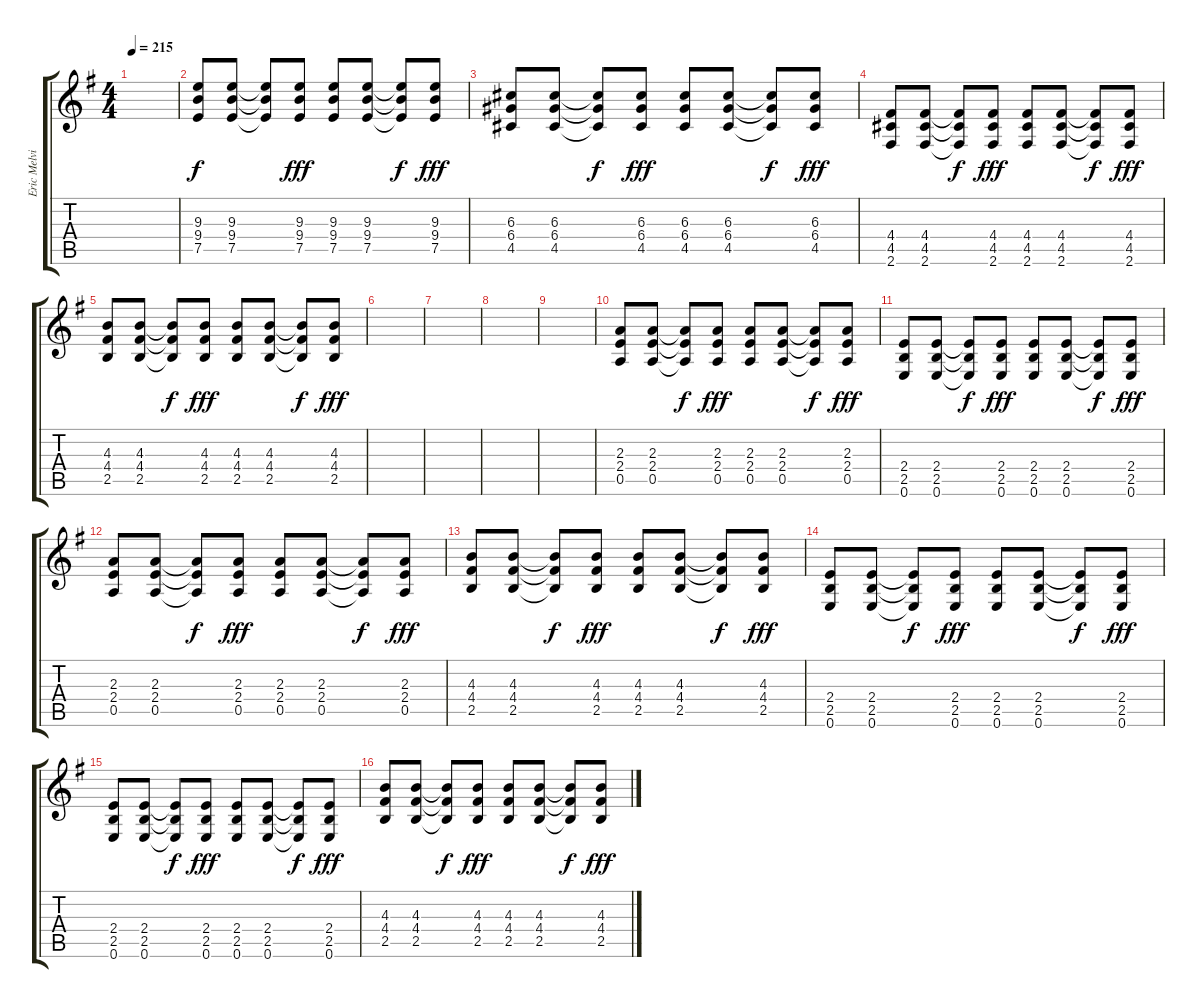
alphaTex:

\track ("Eric Melvin" "Eric Melvi") {instrument overdrivenguitar}
\staff {score tabs}
\tuning (E4 B3 G3 D3 A2 E2) {hide}
\ts (4 4)
\tempo 215
\clef g2
\ks eminor
|
(9.3 9.4 7.5).8 (9.3 9.4 7.5).8 (9.3{t} 9.4{t} 7.5{t}).8{dy f} (9.3 9.4 7.5).8{dy fff} (9.3 9.4 7.5).8 (9.3 9.4 7.5).8 (9.3{t} 9.4{t} 7.5{t}).8{dy f} (9.3 9.4 7.5).8{dy fff} |
(6.3 6.4 4.5).8 (6.3 6.4 4.5).8 (6.3{t} 6.4{t} 4.5{t}).8{dy f} (6.3 6.4 4.5).8{dy fff} (6.3 6.4 4.5).8 (6.3 6.4 4.5).8 (6.3{t} 6.4{t} 4.5{t}).8{dy f} (6.3 6.4 4.5).8{dy fff} |
(4.4 4.5 2.6).8 (4.4 4.5 2.6).8 (4.4{t} 4.5{t} 2.6{t}).8{dy f} (4.4 4.5 2.6).8{dy fff} (4.4 4.5 2.6).8 (4.4 4.5 2.6).8 (4.4{t} 4.5{t} 2.6{t}).8{dy f} (4.4 4.5 2.6).8{dy fff} |
(4.3 4.4 2.5).8 (4.3 4.4 2.5).8 (4.3{t} 4.4{t} 2.5{t}).8{dy f} (4.3 4.4 2.5).8{dy fff} (4.3 4.4 2.5).8 (4.3 4.4 2.5).8 (4.3{t} 4.4{t} 2.5{t}).8{dy f} (4.3 4.4 2.5).8{dy fff} |
|
|
|
|
(2.3 2.4 0.5).8 (2.3 2.4 0.5).8 (2.3{t} 2.4{t} 0.5{t}).8{dy f} (2.3 2.4 0.5).8{dy fff} (2.3 2.4 0.5).8 (2.3 2.4 0.5).8 (2.3{t} 2.4{t} 0.5{t}).8{dy f} (2.3 2.4 0.5).8{dy fff} |
(2.4 2.5 0.6).8 (2.4 2.5 0.6).8 (2.4{t} 2.5{t} 0.6{t}).8{dy f} (2.4 2.5 0.6).8{dy fff} (2.4 2.5 0.6).8 (2.4 2.5 0.6).8 (2.4{t} 2.5{t} 0.6{t}).8{dy f} (2.4 2.5 0.6).8{dy fff} |
(2.3 2.4 0.5).8 (2.3 2.4 0.5).8 (2.3{t} 2.4{t} 0.5{t}).8{dy f} (2.3 2.4 0.5).8{dy fff} (2.3 2.4 0.5).8 (2.3 2.4 0.5).8 (2.3{t} 2.4{t} 0.5{t}).8{dy f} (2.3 2.4 0.5).8{dy fff} |
(4.3 4.4 2.5).8 (4.3 4.4 2.5).8 (4.3{t} 4.4{t} 2.5{t}).8{dy f} (4.3 4.4 2.5).8{dy fff} (4.3 4.4 2.5).8 (4.3 4.4 2.5).8 (4.3{t} 4.4{t} 2.5{t}).8{dy f} (4.3 4.4 2.5).8{dy fff} |
(2.4 2.5 0.6).8 (2.4 2.5 0.6).8 (2.4{t} 2.5{t} 0.6{t}).8{dy f} (2.4 2.5 0.6).8{dy fff} (2.4 2.5 0.6).8 (2.4 2.5 0.6).8 (2.4{t} 2.5{t} 0.6{t}).8{dy f} (2.4 2.5 0.6).8{dy fff} |
(2.4 2.5 0.6).8 (2.4 2.5 0.6).8 (2.4{t} 2.5{t} 0.6{t}).8{dy f} (2.4 2.5 0.6).8{dy fff} (2.4 2.5 0.6).8 (2.4 2.5 0.6).8 (2.4{t} 2.5{t} 0.6{t}).8{dy f} (2.4 2.5 0.6).8{dy fff} |
(4.3 4.4 2.5).8 (4.3 4.4 2.5).8 (4.3{t} 4.4{t} 2.5{t}).8{dy f} (4.3 4.4 2.5).8{dy fff} (4.3 4.4 2.5).8 (4.3 4.4 2.5).8 (4.3{t} 4.4{t} 2.5{t}).8{dy f} (4.3 4.4 2.5).8{dy fff}
